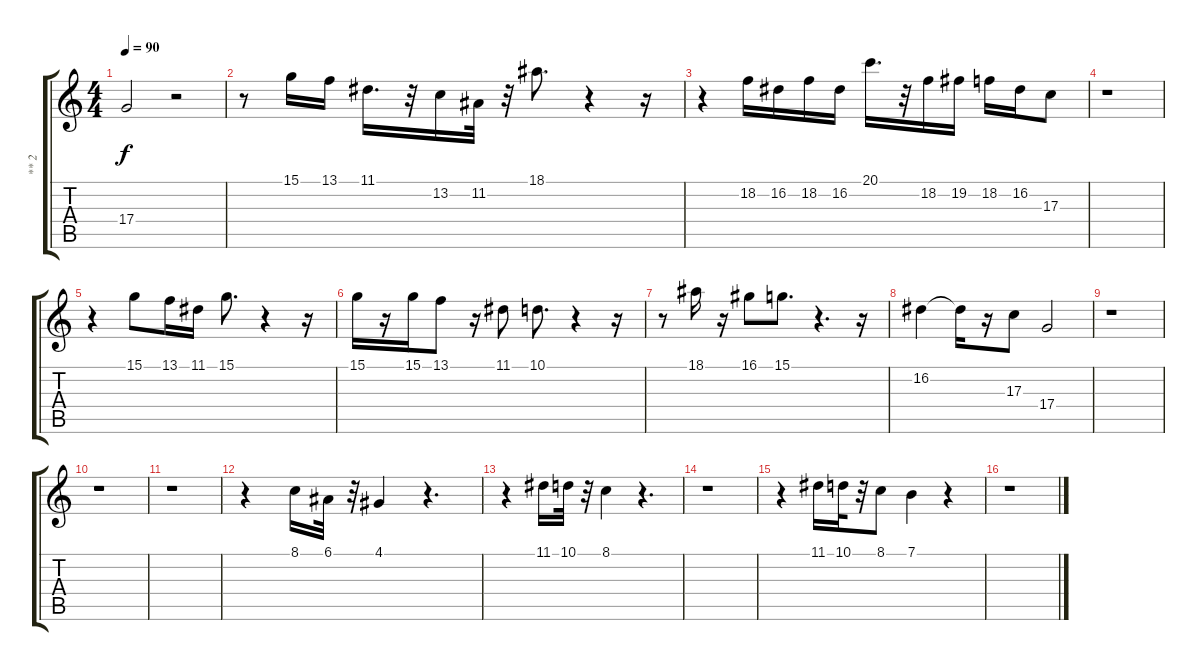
\track ("** 2" "** 2") {instrument trombone}
\staff {score tabs}
\tuning (E4 B3 G3 D3 A2 E2) {hide}
\ts (4 4)
\tempo 90
\clef g2
\ks c
17.4.2{dy f} r.2 |
r.8 15.1.16 13.1.16 11.1.16{d} r.32 13.2.16 11.2.32 r.32 18.1.8{d} r.4 r.16 |
r.4 18.2.16 16.2.16 18.2.16 16.2.16 20.1.16{d} r.32 18.2.16 19.2.16 18.2.16 16.2.16 17.3.8 |
r.1 |
r.4 15.1.8 13.1.16 11.1.16 15.1.8{d} r.4 r.16 |
15.1.16 r.16 15.1.16 13.1.8 r.16 11.1.8 10.1.8{d} r.4 r.16 |
r.8 18.1.16 r.16 16.1.8 15.1.8{d} r.4{d} r.16 |
16.2.4 16.2{t}.16 r.16 17.3.8 17.4.2 |
r.1 |
r.1 |
r.1 |
r.4 8.1.16 6.1.32 r.32 4.1.4 r.4{d} |
r.4 11.1.16 10.1.32 r.32 8.1.4 r.4{d} |
r.1 |
r.4 11.1.16 10.1.32 r.32 8.1.8 7.1.4 r.4 |
r.1
